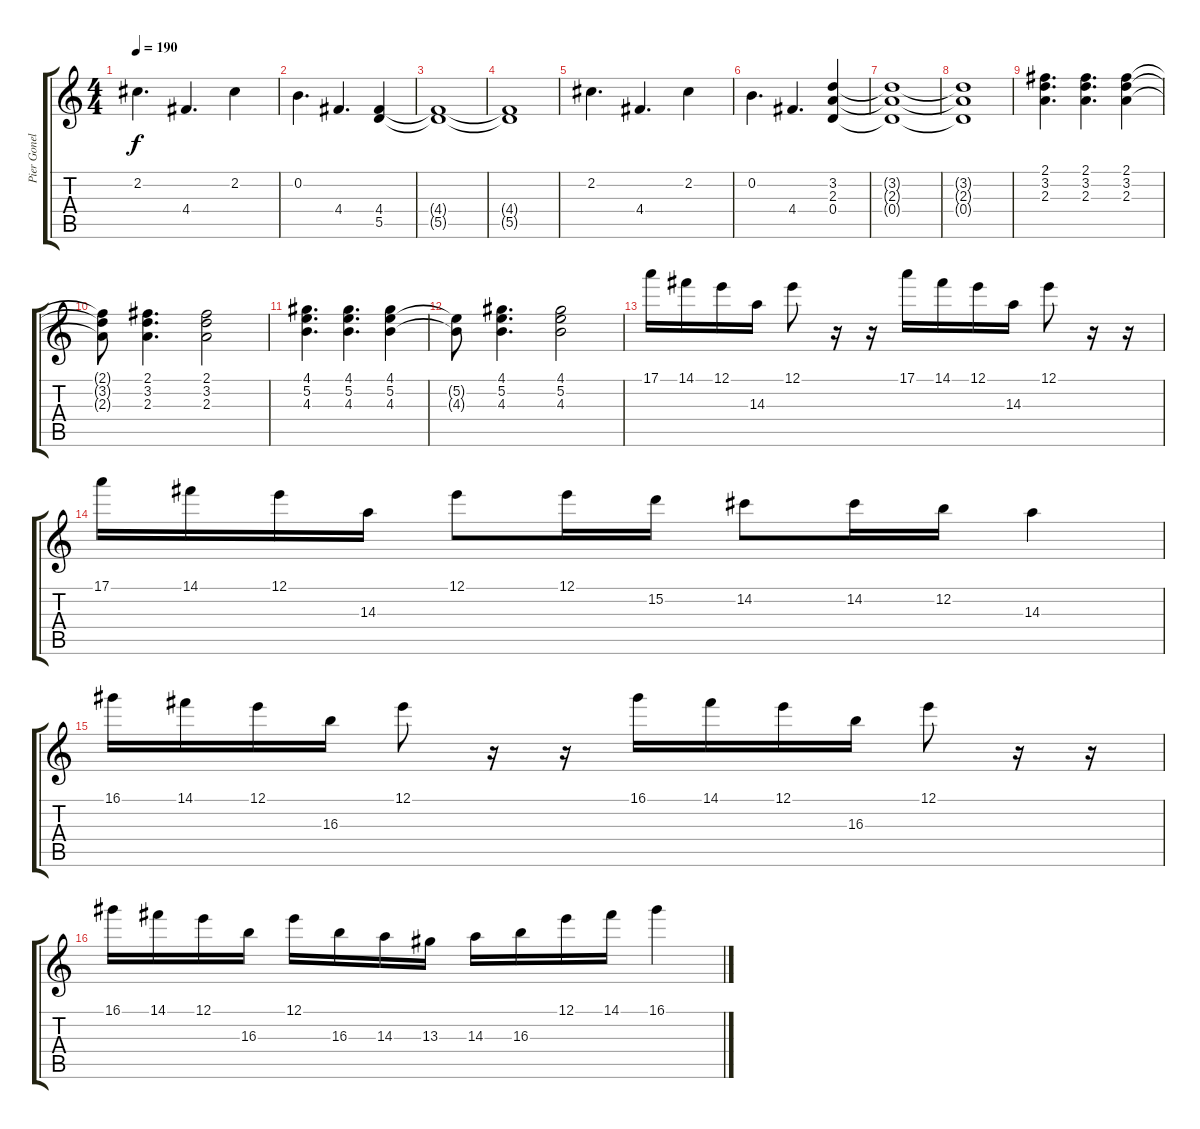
\track ("Pier Gonella guitar 1" "Pier Gonel") {instrument overdrivenguitar}
\staff {score tabs}
\tuning (E4 B3 G3 D3 A2 E2) {hide}
\ts (4 4)
\tempo 190
\clef g2
\ks c
2.2.4{d dy f} 4.4.4{d} 2.2.4 |
0.2.4{d} 4.4.4{d} (4.4 5.5).4 |
(4.4{t} 5.5{t}).1 |
(4.4{t} 5.5{t}).1 |
2.2.4{d} 4.4.4{d} 2.2.4 |
0.2.4{d} 4.4.4{d} (3.2 2.3 0.4).4 |
(3.2{t} 2.3{t} 0.4{t}).1 |
(3.2{t} 2.3{t} 0.4{t}).1 |
(2.1 3.2 2.3).4{d} (2.1 3.2 2.3).4{d} (2.1 3.2 2.3).4 |
(2.1{t} 3.2{t} 2.3{t}).8 (2.1 3.2 2.3).4{d} (2.1 3.2 2.3).2 |
(4.1 5.2 4.3).4{d} (4.1 5.2 4.3).4{d} (4.1 5.2 4.3).4 |
(5.2{t} 4.3{t}).8 (4.1 5.2 4.3).4{d} (4.1 5.2 4.3).2 |
17.1.16 14.1.16 12.1.16 14.3.16 12.1.8 r.16 r.16 17.1.16 14.1.16 12.1.16 14.3.16 12.1.8 r.16 r.16 |
17.1.16 14.1.16 12.1.16 14.3.16 12.1.8 12.1.16 15.2.16 14.2.8 14.2.16 12.2.16 14.3.4 |
16.1.16 14.1.16 12.1.16 16.3.16 12.1.8 r.16 r.16 16.1.16 14.1.16 12.1.16 16.3.16 12.1.8 r.16 r.16 |
16.1.16 14.1.16 12.1.16 16.3.16 12.1.16 16.3.16 14.3.16 13.3.16 14.3.16 16.3.16 12.1.16 14.1.16 16.1.4
